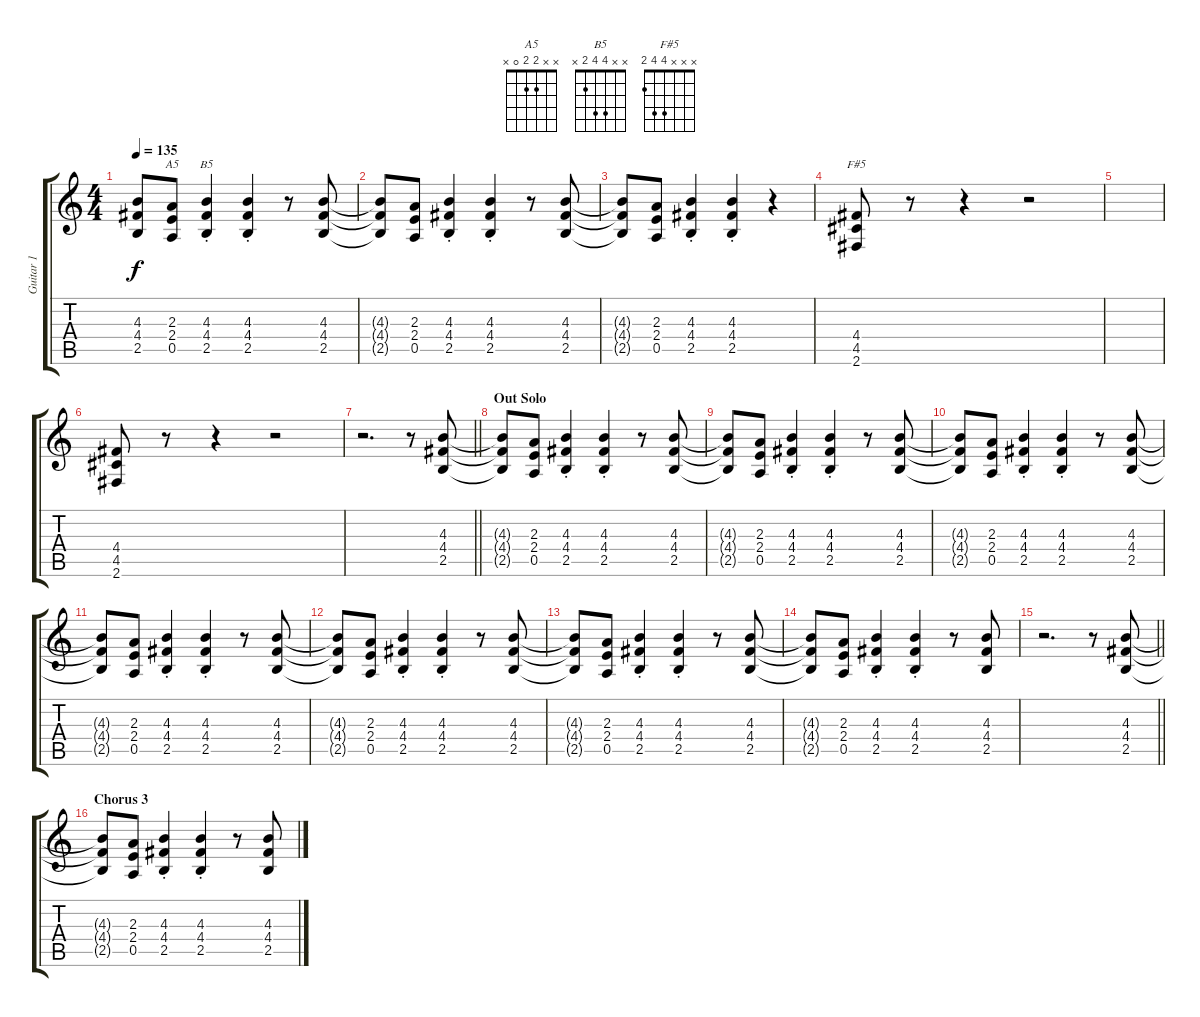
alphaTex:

\track ("Guitar 1" "Guitar 1") {instrument overdrivenguitar}
\staff {score tabs}
\tuning (E4 B3 G3 D3 A2 E2) {hide}
\chord ("A5" x x 2 2 0 x)
\chord ("B5" x x 4 4 2 x)
\chord ("F#5" x x x 4 4 2)
\ts (4 4)
\tempo 135
\clef g2
\ks c
(4.3{t} 4.4{t} 2.5{t}).8{dy f} (2.3 2.4 0.5).8{ch "A5"} (4.3{st} 4.4{st} 2.5{st}).4{ch "B5"} (4.3{st} 4.4{st} 2.5{st}).4 r.8 (4.3 4.4 2.5).8 |
(4.3{t} 4.4{t} 2.5{t}).8 (2.3 2.4 0.5).8 (4.3{st} 4.4{st} 2.5{st}).4 (4.3{st} 4.4{st} 2.5{st}).4 r.8 (4.3 4.4 2.5).8 |
(4.3{t} 4.4{t} 2.5{t}).8 (2.3 2.4 0.5).8 (4.3{st} 4.4{st} 2.5{st}).4 (4.3{st} 4.4{st} 2.5{st}).4 r.4 |
(4.4 4.5 2.6).8{ch "F#5"} r.8 r.4 r.2 |
|
(4.4 4.5 2.6).8 r.8 r.4 r.2 |
\barLineRight lightlight
r.2{d} r.8 (4.3 4.4 2.5).8 |
\section ("" "Out Solo")
(4.3{t} 4.4{t} 2.5{t}).8 (2.3 2.4 0.5).8 (4.3{st} 4.4{st} 2.5{st}).4 (4.3{st} 4.4{st} 2.5{st}).4 r.8 (4.3 4.4 2.5).8 |
(4.3{t} 4.4{t} 2.5{t}).8 (2.3 2.4 0.5).8 (4.3{st} 4.4{st} 2.5{st}).4 (4.3{st} 4.4{st} 2.5{st}).4 r.8 (4.3 4.4 2.5).8 |
(4.3{t} 4.4{t} 2.5{t}).8 (2.3 2.4 0.5).8 (4.3{st} 4.4{st} 2.5{st}).4 (4.3{st} 4.4{st} 2.5{st}).4 r.8 (4.3 4.4 2.5).8 |
(4.3{t} 4.4{t} 2.5{t}).8 (2.3 2.4 0.5).8 (4.3{st} 4.4{st} 2.5{st}).4 (4.3{st} 4.4{st} 2.5{st}).4 r.8 (4.3 4.4 2.5).8 |
(4.3{t} 4.4{t} 2.5{t}).8 (2.3 2.4 0.5).8 (4.3{st} 4.4{st} 2.5{st}).4 (4.3{st} 4.4{st} 2.5{st}).4 r.8 (4.3 4.4 2.5).8 |
(4.3{t} 4.4{t} 2.5{t}).8 (2.3 2.4 0.5).8 (4.3{st} 4.4{st} 2.5{st}).4 (4.3{st} 4.4{st} 2.5{st}).4 r.8 (4.3 4.4 2.5).8 |
(4.3{t} 4.4{t} 2.5{t}).8 (2.3 2.4 0.5).8 (4.3{st} 4.4{st} 2.5{st}).4 (4.3{st} 4.4{st} 2.5{st}).4 r.8 (4.3 4.4 2.5).8 |
\barLineRight lightlight
r.2{d} r.8 (4.3 4.4 2.5).8 |
\section ("" "Chorus 3")
(4.3{t} 4.4{t} 2.5{t}).8 (2.3 2.4 0.5).8 (4.3{st} 4.4{st} 2.5{st}).4 (4.3{st} 4.4{st} 2.5{st}).4 r.8 (4.3 4.4 2.5).8
